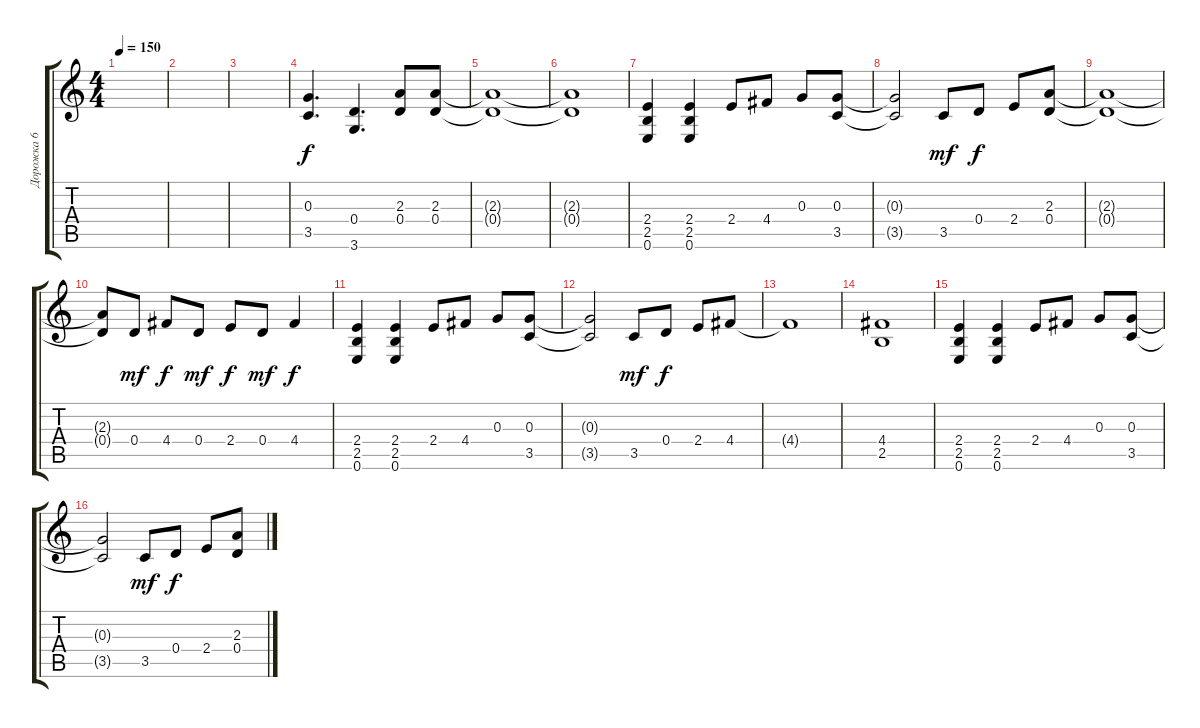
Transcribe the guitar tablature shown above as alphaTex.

\track ("Дорожка 6" "Дорожка 6") {instrument overdrivenguitar}
\staff {score tabs}
\tuning (E4 B3 G3 D3 A2 E2) {hide}
\ts (4 4)
\tempo 150
\clef g2
\ks c
|
|
|
(0.3 3.5).4{d} (0.4 3.6).4{d} (2.3 0.4).8 (2.3 0.4).8 |
(2.3{t} 0.4{t}).1 |
(2.3{t} 0.4{t}).1 |
(2.4 2.5 0.6).4 (2.4 2.5 0.6).4 2.4.8 4.4.8 0.3.8 (0.3 3.5).8 |
(0.3{t} 3.5{t}).2 3.5.8{dy mf} 0.4.8{dy f} 2.4.8 (2.3 0.4).8 |
(2.3{t} 0.4{t}).1 |
(2.3{t} 0.4{t}).8 0.4.8{dy mf} 4.4.8{dy f} 0.4.8{dy mf} 2.4.8{dy f} 0.4.8{dy mf} 4.4.4{dy f} |
(2.4 2.5 0.6).4 (2.4 2.5 0.6).4 2.4.8 4.4.8 0.3.8 (0.3 3.5).8 |
(0.3{t} 3.5{t}).2 3.5.8{dy mf} 0.4.8{dy f} 2.4.8 4.4.8 |
4.4{t}.1 |
(4.4 2.5).1 |
(2.4 2.5 0.6).4 (2.4 2.5 0.6).4 2.4.8 4.4.8 0.3.8 (0.3 3.5).8 |
(0.3{t} 3.5{t}).2 3.5.8{dy mf} 0.4.8{dy f} 2.4.8 (2.3 0.4).8
